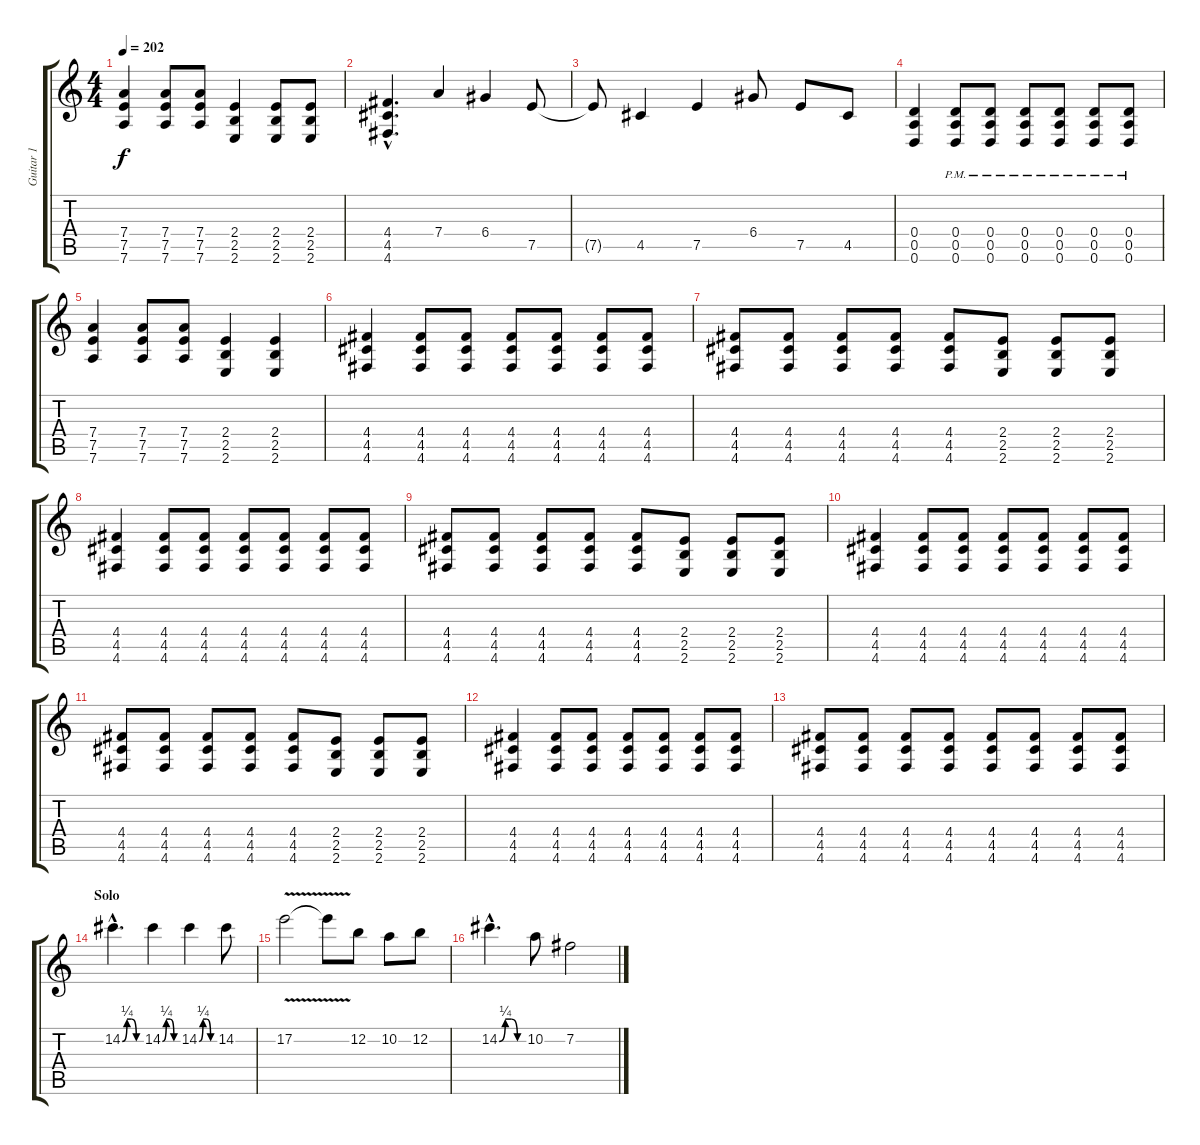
\track ("Guitar 1" "Guitar 1") {instrument overdrivenguitar}
\staff {score tabs}
\tuning (E4 B3 G3 D3 A2 D2) {hide}
\ts (4 4)
\tempo 202
\clef g2
\ks c
(7.4 7.5 7.6).4{dy f} (7.4 7.5 7.6).8 (7.4 7.5 7.6).8 (2.4 2.5 2.6).4 (2.4 2.5 2.6).8 (2.4 2.5 2.6).8 |
(4.4{hac} 4.5{hac} 4.6{hac}).4{d} 7.4.4 6.4.4 7.5.8 |
7.5{t}.8 4.5.4 7.5.4 6.4.8 7.5.8 4.5.8 |
(0.4 0.5 0.6).4 (0.4{pm} 0.5{pm} 0.6{pm}).8 (0.4{pm} 0.5{pm} 0.6{pm}).8 (0.4{pm} 0.5{pm} 0.6{pm}).8 (0.4{pm} 0.5{pm} 0.6{pm}).8 (0.4{pm} 0.5{pm} 0.6{pm}).8 (0.4{pm} 0.5{pm} 0.6{pm}).8 |
(7.4 7.5 7.6).4 (7.4 7.5 7.6).8 (7.4 7.5 7.6).8 (2.4 2.5 2.6).4 (2.4 2.5 2.6).4 |
(4.4 4.5 4.6).4 (4.4 4.5 4.6).8 (4.4 4.5 4.6).8 (4.4 4.5 4.6).8 (4.4 4.5 4.6).8 (4.4 4.5 4.6).8 (4.4 4.5 4.6).8 |
(4.4 4.5 4.6).8 (4.4 4.5 4.6).8 (4.4 4.5 4.6).8 (4.4 4.5 4.6).8 (4.4 4.5 4.6).8 (2.4 2.5 2.6).8 (2.4 2.5 2.6).8 (2.4 2.5 2.6).8 |
(4.4 4.5 4.6).4 (4.4 4.5 4.6).8 (4.4 4.5 4.6).8 (4.4 4.5 4.6).8 (4.4 4.5 4.6).8 (4.4 4.5 4.6).8 (4.4 4.5 4.6).8 |
(4.4 4.5 4.6).8 (4.4 4.5 4.6).8 (4.4 4.5 4.6).8 (4.4 4.5 4.6).8 (4.4 4.5 4.6).8 (2.4 2.5 2.6).8 (2.4 2.5 2.6).8 (2.4 2.5 2.6).8 |
(4.4 4.5 4.6).4 (4.4 4.5 4.6).8 (4.4 4.5 4.6).8 (4.4 4.5 4.6).8 (4.4 4.5 4.6).8 (4.4 4.5 4.6).8 (4.4 4.5 4.6).8 |
(4.4 4.5 4.6).8 (4.4 4.5 4.6).8 (4.4 4.5 4.6).8 (4.4 4.5 4.6).8 (4.4 4.5 4.6).8 (2.4 2.5 2.6).8 (2.4 2.5 2.6).8 (2.4 2.5 2.6).8 |
(4.4 4.5 4.6).4 (4.4 4.5 4.6).8 (4.4 4.5 4.6).8 (4.4 4.5 4.6).8 (4.4 4.5 4.6).8 (4.4 4.5 4.6).8 (4.4 4.5 4.6).8 |
(4.4 4.5 4.6).8 (4.4 4.5 4.6).8 (4.4 4.5 4.6).8 (4.4 4.5 4.6).8 (4.4 4.5 4.6).8 (4.4 4.5 4.6).8 (4.4 4.5 4.6).8 (4.4 4.5 4.6).8 |
\section ("" "Solo")
14.2{be (custom 0 0 15 1 30 1 45 0 60 0) hac}.4{d balance 1} 14.2{be (custom 0 0 15 1 30 1 45 0 60 0)}.4 14.2{be (custom 0 0 15 1 30 1 45 0 60 0)}.4 14.2.8 |
17.2{v}.2 17.2{t}.8 12.2.8 10.2.8 12.2.8 |
14.2{be (custom 0 0 15 1 30 1 45 0 60 0) hac}.4{d} 10.2.8 7.2.2
